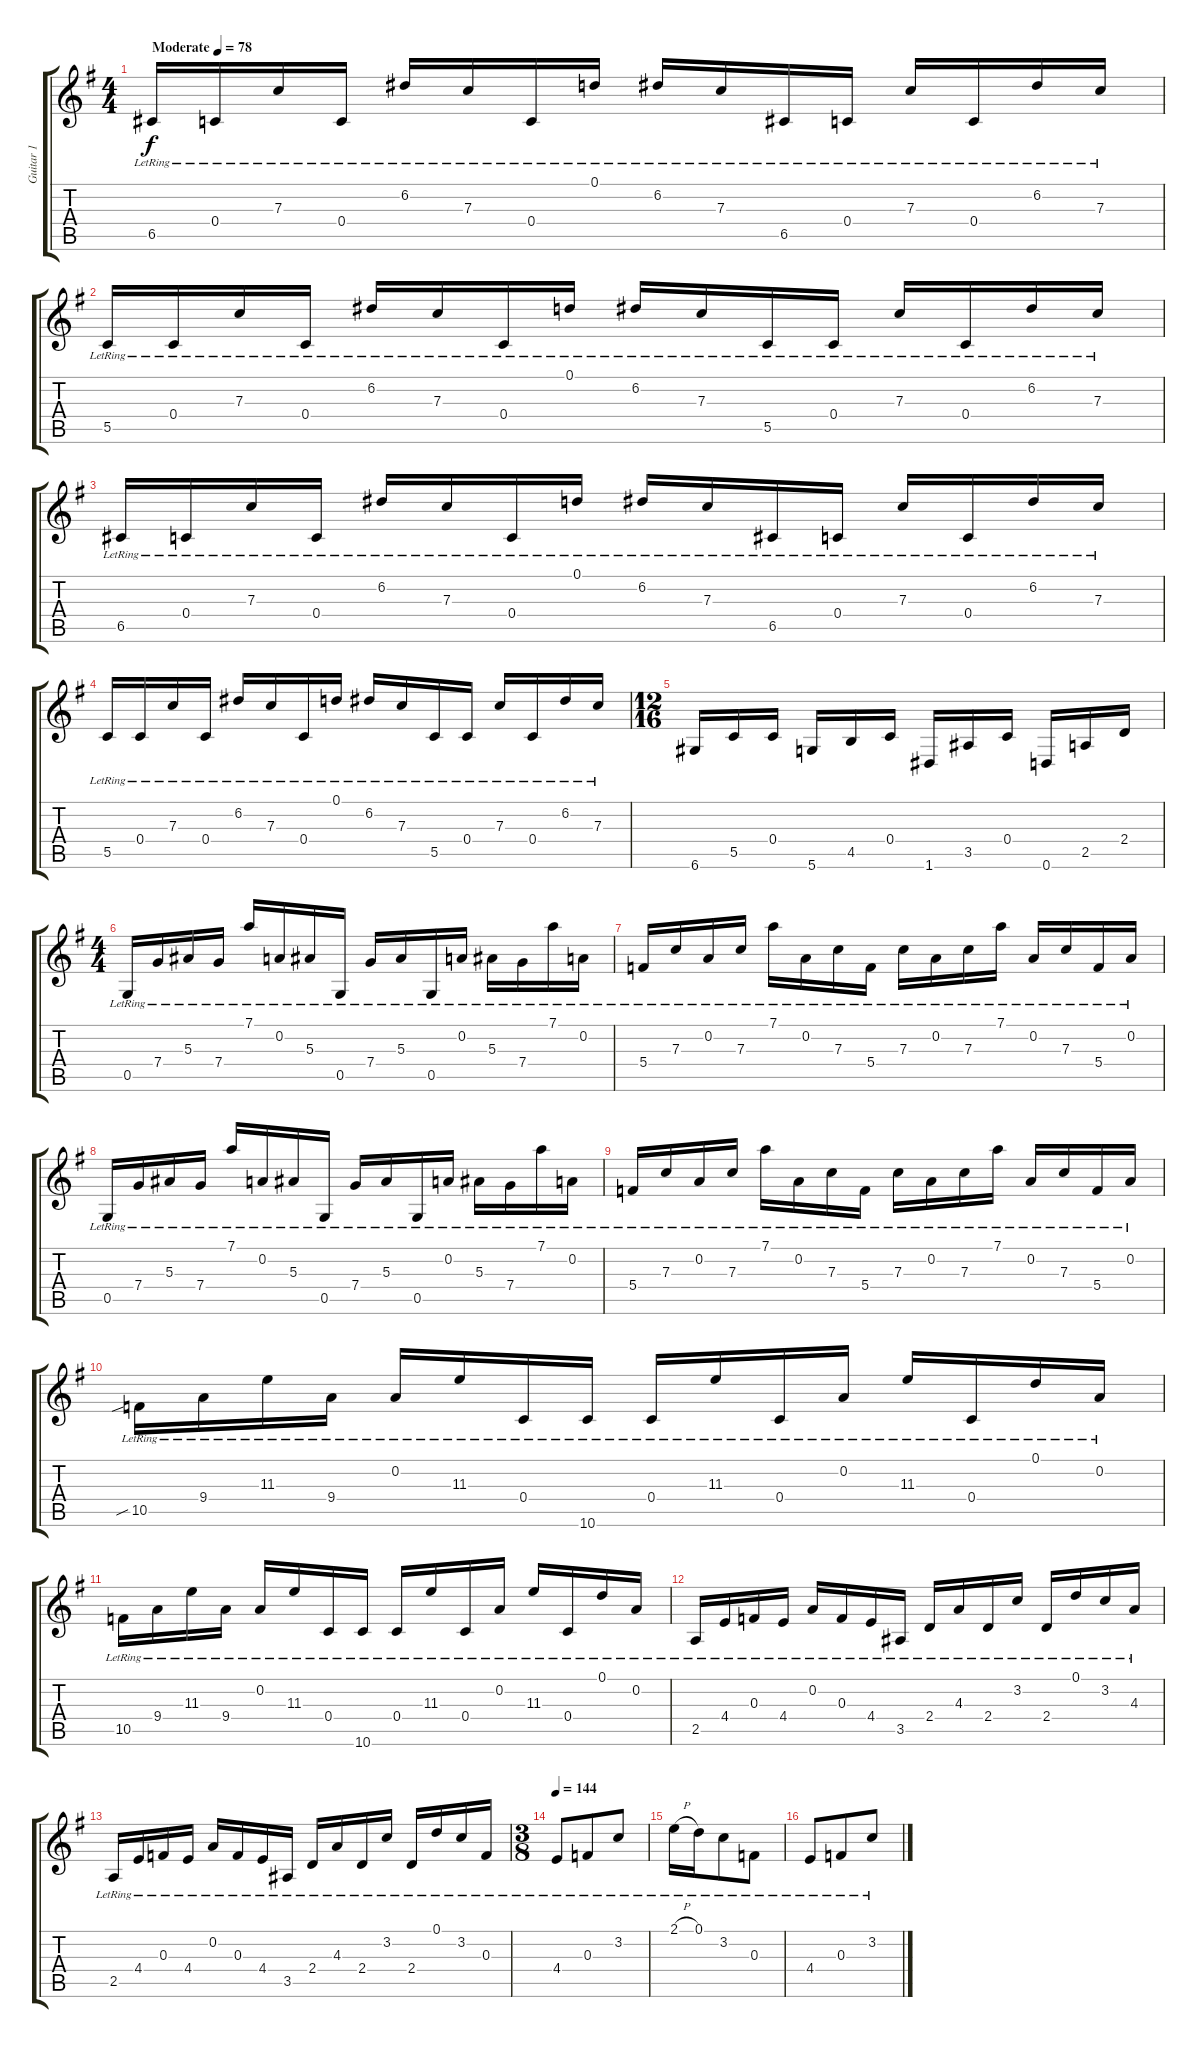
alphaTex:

\track ("Guitar 1" "Guitar 1") {instrument acousticguitarsteel}
\staff {score tabs}
\tuning (D4 A3 F3 C3 G2 D2) {hide}
\ts (4 4)
\tempo (78 "Moderate")
\clef g2
\ks eminor
6.5{lr}.16{dy f instrument acousticguitarsteel} 0.4{lr}.16 7.3{lr}.16 0.4{lr}.16 6.2{lr}.16 7.3{lr}.16 0.4{lr}.16 0.1{lr}.16 6.2{lr}.16 7.3{lr}.16 6.5{lr}.16 0.4{lr}.16 7.3{lr}.16 0.4{lr}.16 6.2{lr}.16 7.3{lr}.16 |
5.5{lr}.16 0.4{lr}.16 7.3{lr}.16 0.4{lr}.16 6.2{lr}.16 7.3{lr}.16 0.4{lr}.16 0.1{lr}.16 6.2{lr}.16 7.3{lr}.16 5.5{lr}.16 0.4{lr}.16 7.3{lr}.16 0.4{lr}.16 6.2{lr}.16 7.3{lr}.16 |
6.5{lr}.16 0.4{lr}.16 7.3{lr}.16 0.4{lr}.16 6.2{lr}.16 7.3{lr}.16 0.4{lr}.16 0.1{lr}.16 6.2{lr}.16 7.3{lr}.16 6.5{lr}.16 0.4{lr}.16 7.3{lr}.16 0.4{lr}.16 6.2{lr}.16 7.3{lr}.16 |
5.5{lr}.16 0.4{lr}.16 7.3{lr}.16 0.4{lr}.16 6.2{lr}.16 7.3{lr}.16 0.4{lr}.16 0.1{lr}.16 6.2{lr}.16 7.3{lr}.16 5.5{lr}.16 0.4{lr}.16 7.3{lr}.16 0.4{lr}.16 6.2{lr}.16 7.3{lr}.16 |
\ts (12 16)
6.6.16 5.5.16 0.4.16 5.6.16 4.5.16 0.4.16 1.6.16 3.5.16 0.4.16 0.6.16 2.5.16 2.4.16 |
\ts (4 4)
0.5{lr}.16 7.4{lr}.16 5.3{lr}.16 7.4{lr}.16 7.1{lr}.16 0.2{lr}.16 5.3{lr}.16 0.5{lr}.16 7.4{lr}.16 5.3{lr}.16 0.5{lr}.16 0.2{lr}.16 5.3{lr}.16 7.4{lr}.16 7.1{lr}.16 0.2{lr}.16 |
5.4{lr}.16 7.3{lr}.16 0.2{lr}.16 7.3{lr}.16 7.1{lr}.16 0.2{lr}.16 7.3{lr}.16 5.4{lr}.16 7.3{lr}.16 0.2{lr}.16 7.3{lr}.16 7.1{lr}.16 0.2{lr}.16 7.3{lr}.16 5.4{lr}.16 0.2{lr}.16 |
0.5{lr}.16 7.4{lr}.16 5.3{lr}.16 7.4{lr}.16 7.1{lr}.16 0.2{lr}.16 5.3{lr}.16 0.5{lr}.16 7.4{lr}.16 5.3{lr}.16 0.5{lr}.16 0.2{lr}.16 5.3{lr}.16 7.4{lr}.16 7.1{lr}.16 0.2{lr}.16 |
5.4{lr}.16 7.3{lr}.16 0.2{lr}.16 7.3{lr}.16 7.1{lr}.16 0.2{lr}.16 7.3{lr}.16 5.4{lr}.16 7.3{lr}.16 0.2{lr}.16 7.3{lr}.16 7.1{lr}.16 0.2{lr}.16 7.3{lr}.16 5.4{lr}.16 0.2{lr}.16 |
10.5{sib lr}.16 9.4{lr}.16 11.3{lr}.16 9.4{lr}.16 0.2{lr}.16 11.3{lr}.16 0.4{lr}.16 10.6{lr}.16 0.4{lr}.16 11.3{lr}.16 0.4{lr}.16 0.2{lr}.16 11.3{lr}.16 0.4{lr}.16 0.1{lr}.16 0.2{lr}.16 |
10.5{lr}.16 9.4{lr}.16 11.3{lr}.16 9.4{lr}.16 0.2{lr}.16 11.3{lr}.16 0.4{lr}.16 10.6{lr}.16 0.4{lr}.16 11.3{lr}.16 0.4{lr}.16 0.2{lr}.16 11.3{lr}.16 0.4{lr}.16 0.1{lr}.16 0.2{lr}.16 |
2.5{lr}.16 4.4{lr}.16 0.3{lr}.16 4.4{lr}.16 0.2{lr}.16 0.3{lr}.16 4.4{lr}.16 3.5{lr}.16 2.4{lr}.16 4.3{lr}.16 2.4{lr}.16 3.2{lr}.16 2.4{lr}.16 0.1{lr}.16 3.2{lr}.16 4.3{lr}.16 |
2.5{lr}.16 4.4{lr}.16 0.3{lr}.16 4.4{lr}.16 0.2{lr}.16 0.3{lr}.16 4.4{lr}.16 3.5{lr}.16 2.4{lr}.16 4.3{lr}.16 2.4{lr}.16 3.2{lr}.16 2.4{lr}.16 0.1{lr}.16 3.2{lr}.16 0.3{lr}.16 |
\ts (3 8)
\tempo 144
4.4{lr}.8 0.3{lr}.8 3.2{lr}.8 |
2.1{h lr}.16 0.1{lr}.16 3.2{lr}.8 0.3{lr}.8 |
4.4{lr}.8 0.3{lr}.8 3.2{lr}.8
